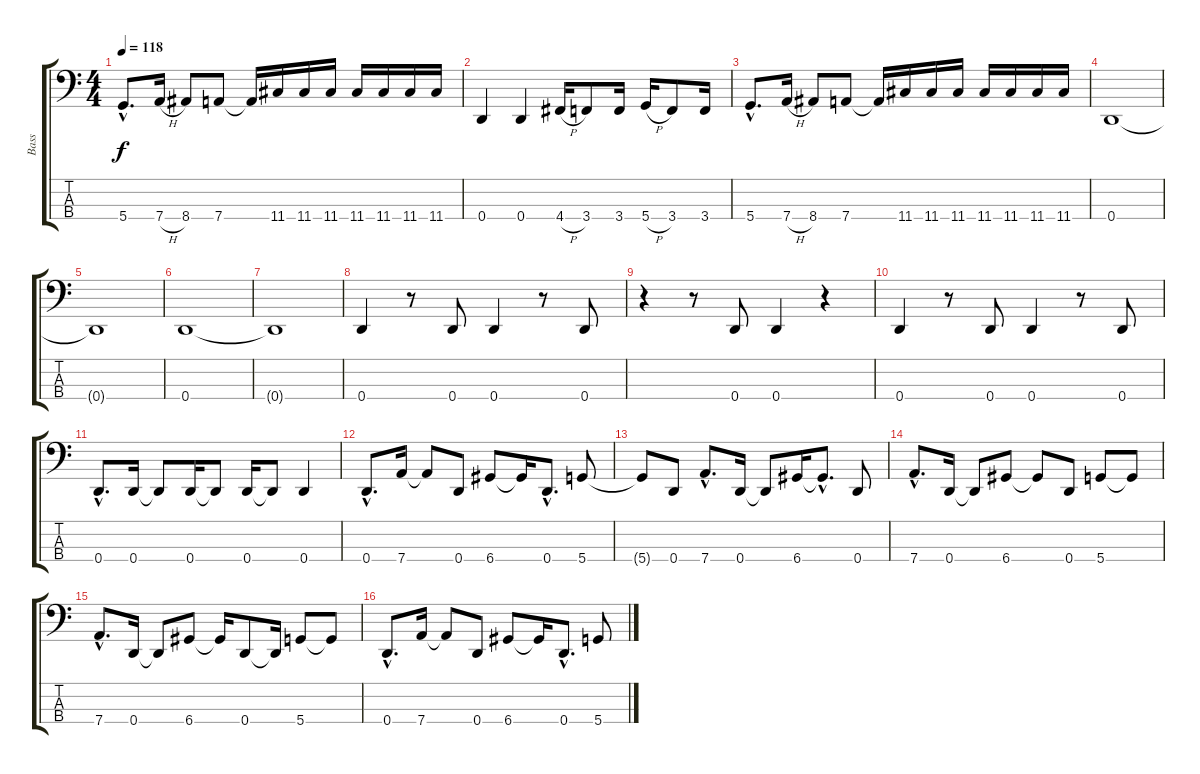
\track ("Bass" "Bass") {instrument electricbassfinger}
\staff {score tabs}
\tuning (G2 D2 A1 D1) {hide}
\ts (4 4)
\tempo 118
\clef f4
\ks c
5.4{hac}.8{d dy f} 7.4{h}.16 8.4.8 7.4.8 7.4{t}.16 11.4.16 11.4.16 11.4.16 11.4.16 11.4.16 11.4.16 11.4.16 |
0.4.4 0.4.4 4.4{h}.16 3.4.8 3.4.16 5.4{h}.16 3.4.8 3.4.16 |
5.4{hac}.8{d} 7.4{h}.16 8.4.8 7.4.8 7.4{t}.16 11.4.16 11.4.16 11.4.16 11.4.16 11.4.16 11.4.16 11.4.16 |
0.4.1 |
0.4{t}.1 |
0.4.1 |
0.4{t}.1 |
0.4.4{instrument slapbass1} r.8 0.4.8 0.4.4 r.8 0.4.8 |
r.4 r.8 0.4.8 0.4.4 r.4 |
0.4.4 r.8 0.4.8 0.4.4 r.8 0.4.8 |
0.4{hac}.8{d} 0.4.16 0.4{t}.8 0.4.16 0.4{t}.8 0.4.16 0.4{t}.8 0.4.4 |
0.4{hac}.8{d instrument electricbassfinger} 7.4.16 7.4{t}.8 0.4.8 6.4.8 6.4{t}.16 0.4{hac}.8{d} 5.4.8 |
5.4{t}.8 0.4.8 7.4{hac}.8{d} 0.4.16 0.4{t}.8 6.4.16 6.4{hac t}.8{d} 0.4.8 |
7.4{hac}.8{d} 0.4.16 0.4{t}.8 6.4.8 6.4{t}.8 0.4.8 5.4.8 5.4{t}.8 |
7.4{hac}.8{d} 0.4.16 0.4{t}.8 6.4.8 6.4{t}.16 0.4.8 0.4{t}.16 5.4.8 5.4{t}.8 |
0.4{hac}.8{d} 7.4.16 7.4{t}.8 0.4.8 6.4.8 6.4{t}.16 0.4{hac}.8{d} 5.4.8
